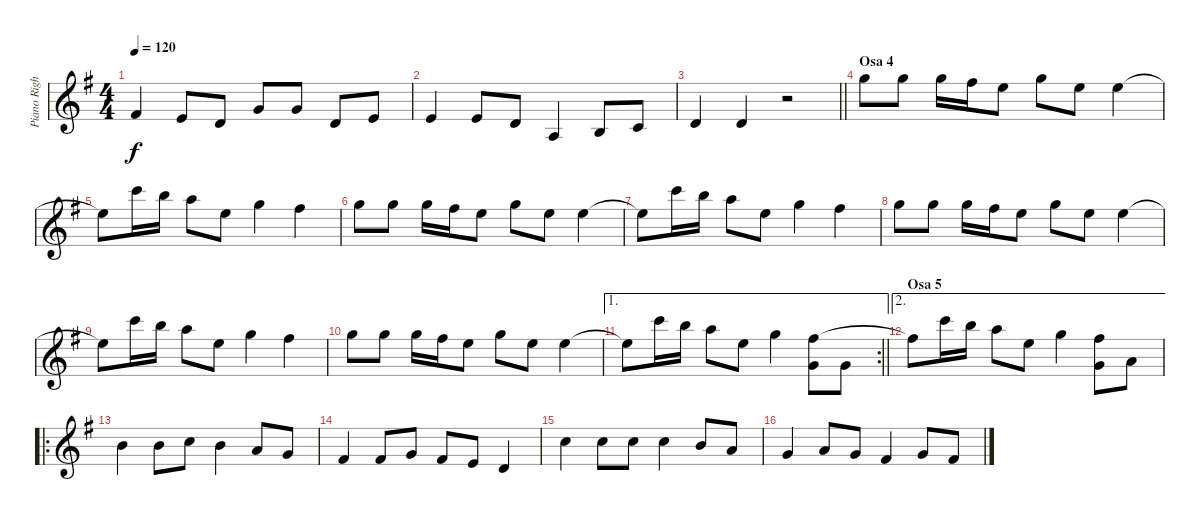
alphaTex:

\track ("Piano Right Hand" "Piano Righ") {instrument acousticguitarsteel}
\staff {score}
\tuning (E4 B3 G3 D3 A2 E2) {hide}
\ts (4 4)
\tempo 120
\clef g2
\ks g
4.4.4{dy f} 2.4.8 0.4.8 0.3.8 0.3.8 0.4.8 2.4.8 |
2.4.4 2.4.8 0.4.8 0.5.4 2.5.8 3.5.8 |
\barLineRight lightlight
0.4.4 0.4.4 r.2 |
\section ("" "Osa 4")
3.1.8 3.1.8 3.1.16 2.1.16 0.1.8 3.1.8 0.1.8 0.1.4 |
0.1{t}.8 8.1.16 7.1.16 5.1.8 0.1.8 3.1.4 2.1.4 |
3.1.8 3.1.8 3.1.16 2.1.16 0.1.8 3.1.8 0.1.8 0.1.4 |
0.1{t}.8 8.1.16 7.1.16 5.1.8 0.1.8 3.1.4 2.1.4 |
3.1.8 3.1.8 3.1.16 2.1.16 0.1.8 3.1.8 0.1.8 0.1.4 |
0.1{t}.8 8.1.16 7.1.16 5.1.8 0.1.8 3.1.4 2.1.4 |
3.1.8 3.1.8 3.1.16 2.1.16 0.1.8 3.1.8 0.1.8 0.1.4 |
\ae 1
\rc 2
\barLineRight lightlight
0.1{t}.8 8.1.16 7.1.16 5.1.8 0.1.8 3.1.4 (2.1 0.3).8 0.3.8 |
\ae 2
\section ("" "Osa 5")
2.1{t}.8 8.1.16 7.1.16 5.1.8 0.1.8 3.1.4 (2.1 0.3).8 7.4.8 |
\ro
0.2.4 0.2.8 1.2.8 0.2.4 2.3.8 0.3.8 |
9.5.4 4.4.8 0.3.8 4.4.8 2.4.8 0.4.4 |
1.2.4 1.2.8 1.2.8 1.2.4 0.2.8 2.3.8 |
0.3.4 2.3.8 0.3.8 4.4.4 0.3.8 4.4.8
